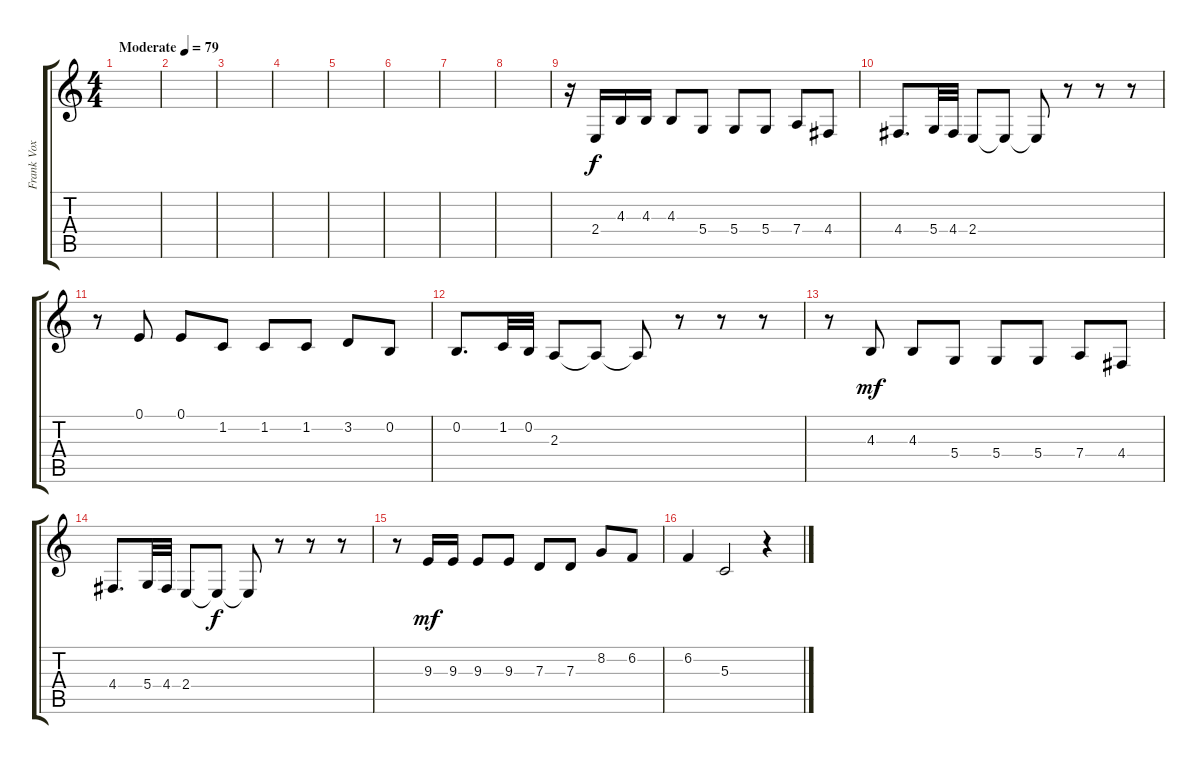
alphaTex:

\track ("Frank Vox" "Frank Vox") {instrument lead6voice}
\staff {score tabs}
\tuning (E4 B3 G3 D3 A2 E2) {hide}
\ts (4 4)
\tempo (79 "Moderate")
\clef g2
\ks c
|
|
|
|
|
|
|
|
r.16 2.4.16 4.3.16 4.3.16 4.3.8 5.4.8 5.4.8 5.4.8 7.4.8 4.4.8 |
4.4.8{d} 5.4.32 4.4.32 2.4.8 2.4{t}.8{dy f} 2.4{t}.8 r.8 r.8 r.8 |
r.8 0.1.8 0.1.8 1.2.8 1.2.8 1.2.8 3.2.8 0.2.8 |
0.2.8{d} 1.2.32 0.2.32 2.3.8 2.3{t}.8 2.3{t}.8 r.8 r.8 r.8 |
r.8 4.3.8{dy mf} 4.3.8 5.4.8 5.4.8 5.4.8 7.4.8 4.4.8 |
4.4.8{d} 5.4.32 4.4.32 2.4.8 2.4{t}.8{dy f} 2.4{t}.8 r.8 r.8 r.8 |
r.8 9.3.16{dy mf} 9.3.16 9.3.8 9.3.8 7.3.8 7.3.8 8.2.8 6.2.8 |
6.2.4 5.3.2 r.4
